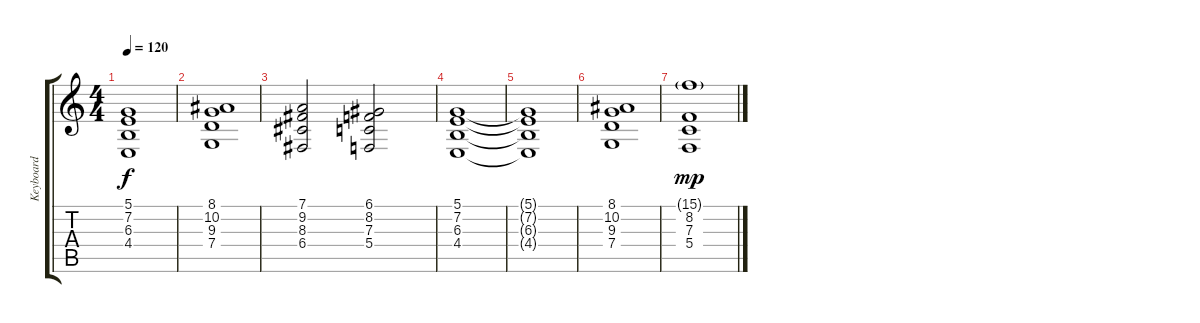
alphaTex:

\track ("Keyboard" "Keyboard") {instrument choiraahs}
\staff {score tabs}
\tuning (D4 A3 F3 C3 G2 D2) {hide}
\ts (4 4)
\tempo 120
\clef g2
\ks c
(5.1{t} 7.2{t} 6.3{t} 4.4{t}).1{dy f} |
(8.1 10.2 9.3 7.4).1 |
(7.1 9.2 8.3 6.4).2 (6.1 8.2 7.3 5.4).2 |
(5.1 7.2 6.3 4.4).1{volume 11 balance 5} |
(5.1{t} 7.2{t} 6.3{t} 4.4{t}).1 |
(8.1 10.2 9.3 7.4).1 |
(15.1{g} 8.2 7.3 5.4).1{dy mp}
